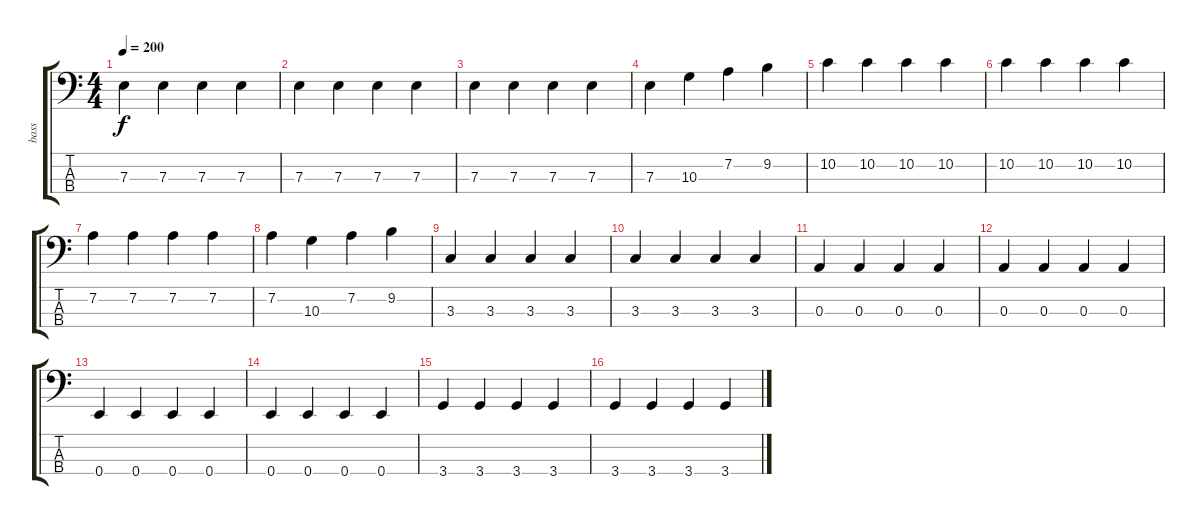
\track ("bass" "bass") {instrument electricbasspick}
\staff {score tabs}
\tuning (G2 D2 A1 E1) {hide}
\ts (4 4)
\tempo 200
\clef f4
\ks c
7.3.4{dy f} 7.3.4 7.3.4 7.3.4 |
7.3.4 7.3.4 7.3.4 7.3.4 |
7.3.4 7.3.4 7.3.4 7.3.4 |
7.3.4 10.3.4 7.2.4 9.2.4 |
10.2.4 10.2.4 10.2.4 10.2.4 |
10.2.4 10.2.4 10.2.4 10.2.4 |
7.2.4 7.2.4 7.2.4 7.2.4 |
7.2.4 10.3.4 7.2.4 9.2.4 |
3.3.4 3.3.4 3.3.4 3.3.4 |
3.3.4 3.3.4 3.3.4 3.3.4 |
0.3.4 0.3.4 0.3.4 0.3.4 |
0.3.4 0.3.4 0.3.4 0.3.4 |
0.4.4 0.4.4 0.4.4 0.4.4 |
0.4.4 0.4.4 0.4.4 0.4.4 |
3.4.4 3.4.4 3.4.4 3.4.4 |
3.4.4 3.4.4 3.4.4 3.4.4
